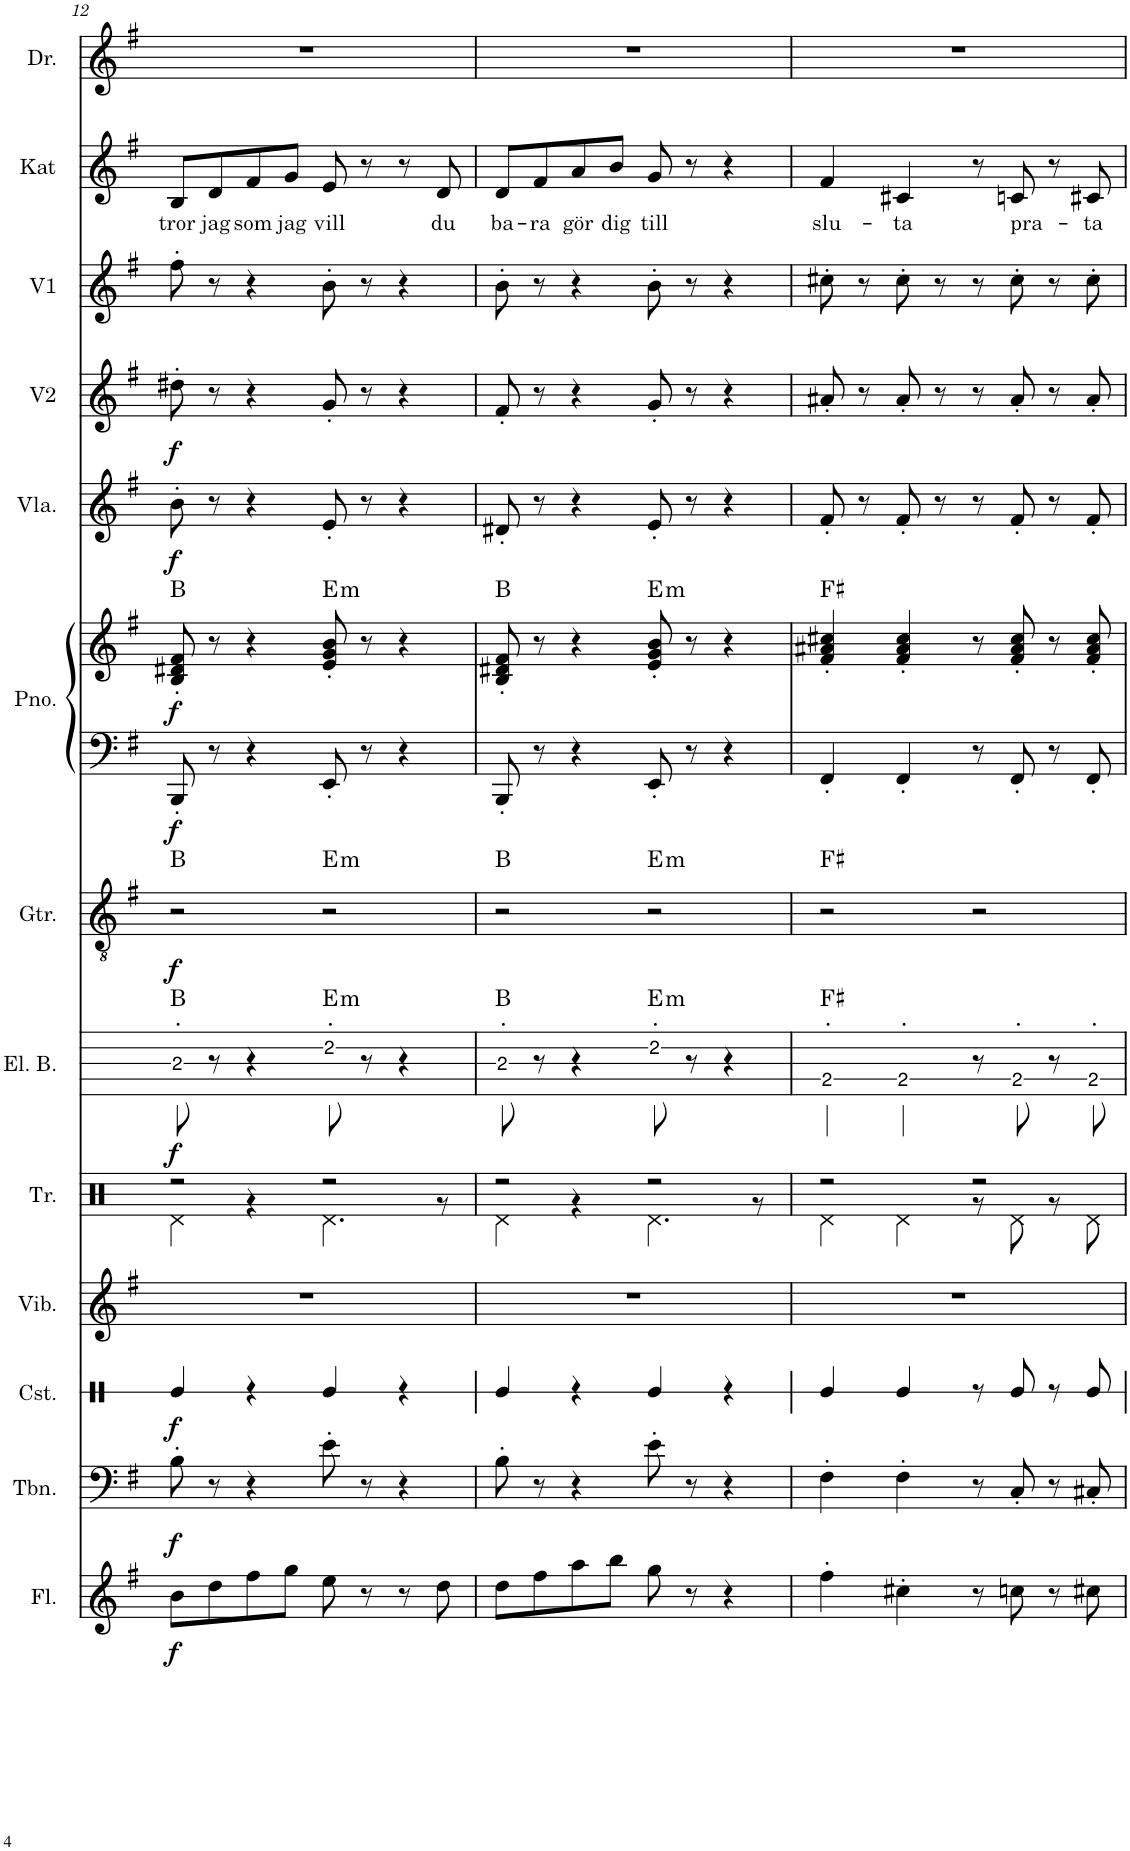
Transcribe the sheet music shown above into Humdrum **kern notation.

**kern	**dynam	**kern	**dynam	**kern	**dynam	**kern	**kern	**kern	**dynam	**harte	**kern	**dynam	**harte	**kern	**kern	**dynam	**harte	**kern	**dynam	**kern	**dynam	**kern	**kern	**text	**kern
*part13	*part13	*part12	*part12	*part11	*part11	*part10	*part9	*part8	*part8	*part8	*part7	*part7	*part7	*part6	*part6	*part6	*part6	*part5	*part5	*part4	*part4	*part3	*part2	*part2	*part1
*staff14	*staff14	*staff13	*staff13	*staff12	*staff12	*staff11	*staff10	*staff9	*staff9	*	*staff8	*staff8	*	*staff7	*staff6	*staff6/7	*	*staff5	*staff5	*staff4	*staff4	*staff3	*staff2	*staff2	*staff1
*I"Flute	*	*I"Trombone	*	*I"Castanets	*	*I"Vibraphone	*I"Trummor	*I"5-str. Electric Bass	*	*	*I"Gitarr	*	*	*I"Piano	*	*	*	*I"Viola	*	*I"Violin 2	*	*I"Violin 1	*I"Kat (Humla)	*	*I"Drake (Pling)
*I'Fl.	*	*I'Tbn.	*	*I'Cst.	*	*I'Vib.	*I'Tr.	*I'El. B.	*	*	*I'Gtr.	*	*	*I'Pno.	*	*	*	*I'Vla.	*	*I'V2	*	*I'V1	*I'Kat	*	*I'Dr.
!!LO:PB:g=z
*clefG2	*	*clefF4	*	*clefX	*	*clefG2	*clefX	*	*	*	*clefGv2	*	*	*clefF4	*clefG2	*	*	*clefG2	*	*clefG2	*	*clefG2	*clefG2	*	*clefG2
*	*	*	*	*	*	*	*	*Trd7c12	*	*	*	*	*	*	*	*	*	*	*	*	*	*	*	*	*
*k[f#]	*	*k[f#]	*	*k[]	*	*k[f#]	*k[]	*k[f#]	*	*	*k[f#]	*	*	*k[f#]	*k[f#]	*	*	*k[f#]	*	*k[f#]	*	*k[f#]	*k[f#]	*	*k[f#]
*M4/4	*	*M4/4	*	*M4/4	*	*M4/4	*M4/4	*M4/4	*	*	*M4/4	*	*	*M4/4	*M4/4	*	*	*M4/4	*	*M4/4	*	*M4/4	*M4/4	*	*M4/4
=12	=12	=12	=12	=12	=12	=12	=12	=12	=12	=12	=12	=12	=12	=12	=12	=12	=12	=12	=12	=12	=12	=12	=12	=12	=12
*	*	*	*	*	*	*	*^	*	*	*	*	*	*	*	*	*	*	*	*	*	*	*	*	*	*
!	!LO:DY:b	!	!LO:DY:b	!	!LO:DY:b	!	!	!	!	!LO:DY:b	!	!	!LO:DY:b	!	!	!	!LO:DY:b=2	!	!	!	!	!	!	!	!LO:LY:b	!
!	!	!	!	!	!	!	!	!	!	!	!	!	!	!	!	!	!LO:DY:n=1:b	!	!	!LO:DY:b	!	!LO:DY:b	!	!	!	!
8b\L	f	8B'\	f	4Re/	f	1r	2r	4Rd\	8BB'\	f	B:maj	2r	f	B:maj	8BBB'/	8B/' 8d#X/' 8f#/'	f f	B:maj	8b'\	f	8dd#X'\	f	8ff#'\	8B/L	tror	1r
!	!	!	!	!	!	!	!	!	!	!	!	!	!	!	!	!	!	!	!	!	!	!	!	!	!LO:LY:b	!
8dd\	.	8r	.	.	.	.	.	.	8r	.	.	.	.	.	8r	8r	.	.	8r	.	8r	.	8r	8d/	jag	.
!	!	!	!	!	!	!	!	!	!	!	!	!	!	!	!	!	!	!	!	!	!	!	!	!	!LO:LY:b	!
8ff#\	.	4r	.	4r	.	.	.	4r	4r	.	.	.	.	.	4r	4r	.	.	4r	.	4r	.	4r	8f#/	som	.
!	!	!	!	!	!	!	!	!	!	!	!	!	!	!	!	!	!	!	!	!	!	!	!	!	!LO:LY:b	!
8gg\J	.	.	.	.	.	.	.	.	.	.	.	.	.	.	.	.	.	.	.	.	.	.	.	8g/J	jag	.
!	!	!	!	!	!	!	!	!	!	!	!LO:H:kt=m	!	!	!LO:H:kt=m	!	!	!	!LO:H:kt=m	!	!	!	!	!	!	!LO:LY:b	!
8ee\	.	8e'\	.	4Re/	.	.	2r	4.Rd\	8E'\	.	E:min	2r	.	E:min	8EE'/	8e/' 8g/' 8b/'	.	E:min	8e'/	.	8g'/	.	8b'\	8e/	vill	.
8r	.	8r	.	.	.	.	.	.	8r	.	.	.	.	.	8r	8r	.	.	8r	.	8r	.	8r	8r	.	.
8r	.	4r	.	4r	.	.	.	.	4r	.	.	.	.	.	4r	4r	.	.	4r	.	4r	.	4r	8r	.	.
!	!	!	!	!	!	!	!	!	!	!	!	!	!	!	!	!	!	!	!	!	!	!	!	!	!LO:LY:b	!
8dd\	.	.	.	.	.	.	.	8r	.	.	.	.	.	.	.	.	.	.	.	.	.	.	.	8d/	du	.
=13	=13	=13	=13	=13	=13	=13	=13	=13	=13	=13	=13	=13	=13	=13	=13	=13	=13	=13	=13	=13	=13	=13	=13	=13	=13	=13
!	!	!	!	!	!	!	!	!	!	!	!	!	!	!	!	!	!	!	!	!	!	!	!	!	!LO:LY:b	!
8dd\L	.	8B'\	.	4Re/	.	1r	2r	4Rd\	8BB'\	.	B:maj	2r	.	B:maj	8BBB'/	8B/' 8d#X/' 8f#/'	.	B:maj	8d#X'/	.	8f#'/	.	8b'\	8d/L	ba-	1r
!	!	!	!	!	!	!	!	!	!	!	!	!	!	!	!	!	!	!	!	!	!	!	!	!	!LO:LY:b	!
8ff#\	.	8r	.	.	.	.	.	.	8r	.	.	.	.	.	8r	8r	.	.	8r	.	8r	.	8r	8f#/	-ra	.
!	!	!	!	!	!	!	!	!	!	!	!	!	!	!	!	!	!	!	!	!	!	!	!	!	!LO:LY:b	!
8aa\	.	4r	.	4r	.	.	.	4r	4r	.	.	.	.	.	4r	4r	.	.	4r	.	4r	.	4r	8a/	gör	.
!	!	!	!	!	!	!	!	!	!	!	!	!	!	!	!	!	!	!	!	!	!	!	!	!	!LO:LY:b	!
8bb\J	.	.	.	.	.	.	.	.	.	.	.	.	.	.	.	.	.	.	.	.	.	.	.	8b/J	dig	.
!	!	!	!	!	!	!	!	!	!	!	!LO:H:kt=m	!	!	!LO:H:kt=m	!	!	!	!LO:H:kt=m	!	!	!	!	!	!	!LO:LY:b	!
8gg\	.	8e'\	.	4Re/	.	.	2r	4.Rd\	8E'\	.	E:min	2r	.	E:min	8EE'/	8e/' 8g/' 8b/'	.	E:min	8e'/	.	8g'/	.	8b'\	8g/	till	.
8r	.	8r	.	.	.	.	.	.	8r	.	.	.	.	.	8r	8r	.	.	8r	.	8r	.	8r	8r	.	.
4r	.	4r	.	4r	.	.	.	.	4r	.	.	.	.	.	4r	4r	.	.	4r	.	4r	.	4r	4r	.	.
.	.	.	.	.	.	.	.	8r	.	.	.	.	.	.	.	.	.	.	.	.	.	.	.	.	.	.
=14	=14	=14	=14	=14	=14	=14	=14	=14	=14	=14	=14	=14	=14	=14	=14	=14	=14	=14	=14	=14	=14	=14	=14	=14	=14	=14
!	!	!	!	!	!	!	!	!	!	!	!	!	!	!	!	!	!	!	!	!	!	!	!	!	!LO:LY:b	!
4ff#'\	.	4F#'\	.	4Re/	.	1r	2r	4Rd\	4FF#'\	.	F#:maj	2r	.	F#:maj	4FF#'/	4f#/' 4a#X/' 4cc#X/'	.	F#:maj	8f#'/	.	8a#X'/	.	8cc#X'\	4f#/	slu-	1r
.	.	.	.	.	.	.	.	.	.	.	.	.	.	.	.	.	.	.	8r	.	8r	.	8r	.	.	.
!	!	!	!	!	!	!	!	!	!	!	!	!	!	!	!	!	!	!	!	!	!	!	!	!	!LO:LY:b	!
4cc#X'\	.	4F#'\	.	4Re/	.	.	.	4Rd\	4FF#'\	.	.	.	.	.	4FF#'/	4f#/' 4a#/' 4cc#/'	.	.	8f#'/	.	8a#'/	.	8cc#'\	4c#X/	-ta	.
.	.	.	.	.	.	.	.	.	.	.	.	.	.	.	.	.	.	.	8r	.	8r	.	8r	.	.	.
8r	.	8r	.	8r	.	.	2r	8r	8r	.	.	2r	.	.	8r	8r	.	.	8r	.	8r	.	8r	8r	.	.
!	!	!	!	!	!	!	!	!	!	!	!	!	!	!	!	!	!	!	!	!	!	!	!	!	!LO:LY:b	!
8ccn\	.	8C'/	.	8Re/	.	.	.	8Rd\	8FF#'\	.	.	.	.	.	8FF#'/	8f#/' 8a#/' 8cc#/'	.	.	8f#'/	.	8a#'/	.	8cc#'\	8cn/	pra-	.
8r	.	8r	.	8r	.	.	.	8r	8r	.	.	.	.	.	8r	8r	.	.	8r	.	8r	.	8r	8r	.	.
!	!	!	!	!	!	!	!	!	!	!	!	!	!	!	!	!	!	!	!	!	!	!	!	!	!LO:LY:b	!
8cc#X\	.	8C#X'/	.	8Re/	.	.	.	8Rd\	8FF#'\	.	.	.	.	.	8FF#'/	8f#/' 8a#/' 8cc#/'	.	.	8f#'/	.	8a#'/	.	8cc#'\	8c#X/	-ta	.
*	*	*	*	*	*	*	*v	*v	*	*	*	*	*	*	*	*	*	*	*	*	*	*	*	*	*	*
=	=	=	=	=	=	=	=	=	=	=	=	=	=	=	=	=	=	=	=	=	=	=	=	=	=
*-	*-	*-	*-	*-	*-	*-	*-	*-	*-	*-	*-	*-	*-	*-	*-	*-	*-	*-	*-	*-	*-	*-	*-	*-	*-
